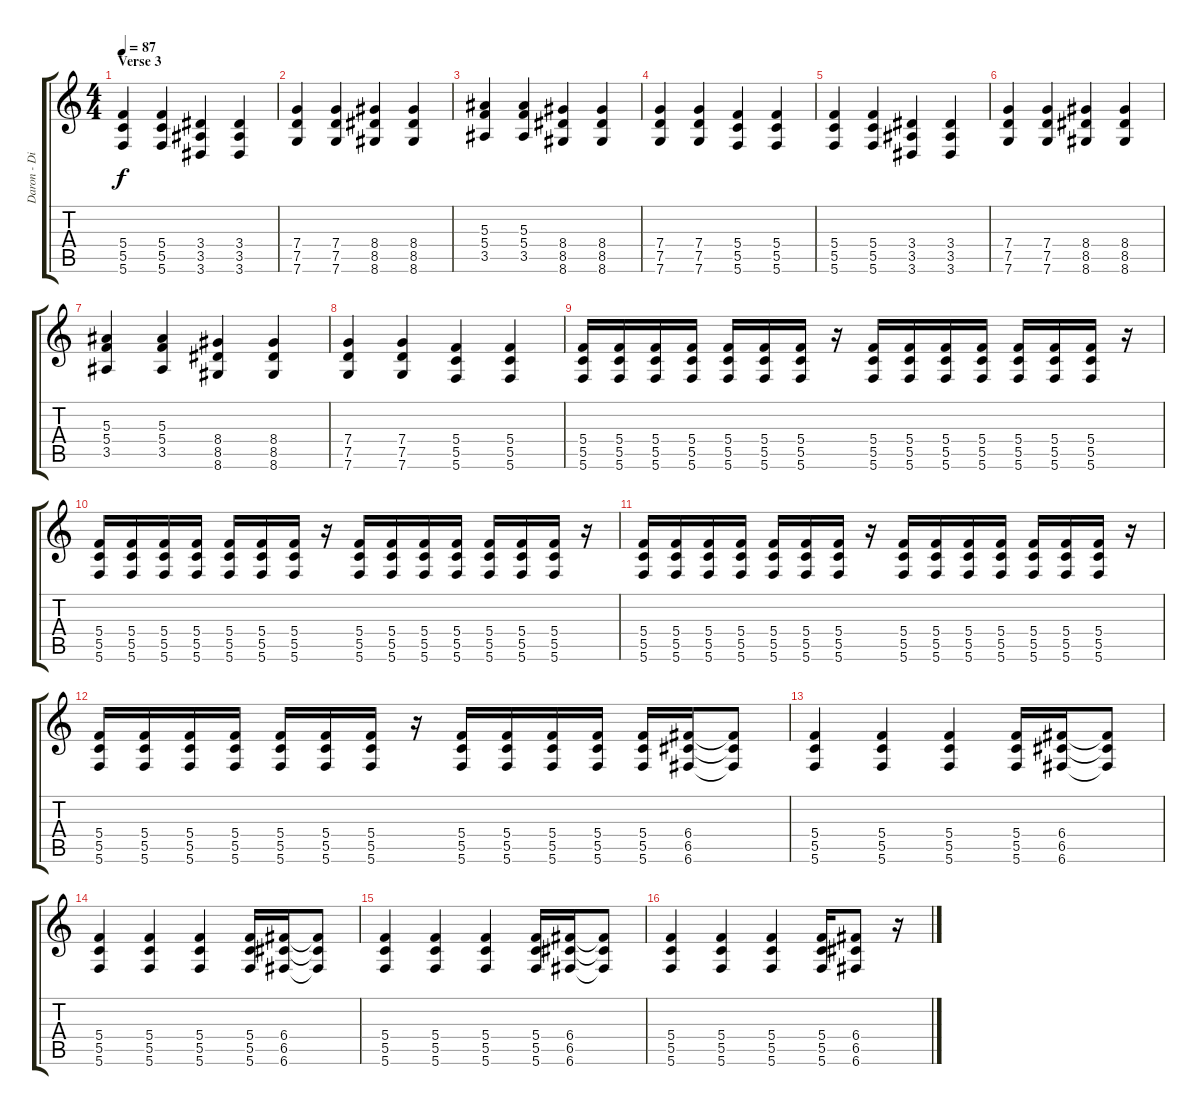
\track ("Daron - Distortion" "Daron - Di") {instrument distortionguitar}
\staff {score tabs}
\tuning (D4 A3 F3 C3 G2 C2) {hide}
\ts (4 4)
\section ("" "Verse 3")
\tempo 87
\clef g2
\ks c
(5.4 5.5 5.6).4{dy f} (5.4 5.5 5.6).4 (3.4 3.5 3.6).4 (3.4 3.5 3.6).4 |
(7.4 7.5 7.6).4 (7.4 7.5 7.6).4 (8.4 8.5 8.6).4 (8.4 8.5 8.6).4 |
(5.3 5.4 3.5).4 (5.3 5.4 3.5).4 (8.4 8.5 8.6).4 (8.4 8.5 8.6).4 |
(7.4 7.5 7.6).4 (7.4 7.5 7.6).4 (5.4 5.5 5.6).4 (5.4 5.5 5.6).4 |
(5.4 5.5 5.6).4 (5.4 5.5 5.6).4 (3.4 3.5 3.6).4 (3.4 3.5 3.6).4 |
(7.4 7.5 7.6).4 (7.4 7.5 7.6).4 (8.4 8.5 8.6).4 (8.4 8.5 8.6).4 |
(5.3 5.4 3.5).4 (5.3 5.4 3.5).4 (8.4 8.5 8.6).4 (8.4 8.5 8.6).4 |
(7.4 7.5 7.6).4 (7.4 7.5 7.6).4 (5.4 5.5 5.6).4 (5.4 5.5 5.6).4 |
(5.4 5.5 5.6).16 (5.4 5.5 5.6).16 (5.4 5.5 5.6).16 (5.4 5.5 5.6).16 (5.4 5.5 5.6).16 (5.4 5.5 5.6).16 (5.4 5.5 5.6).16 r.16 (5.4 5.5 5.6).16 (5.4 5.5 5.6).16 (5.4 5.5 5.6).16 (5.4 5.5 5.6).16 (5.4 5.5 5.6).16 (5.4 5.5 5.6).16 (5.4 5.5 5.6).16 r.16 |
(5.4 5.5 5.6).16 (5.4 5.5 5.6).16 (5.4 5.5 5.6).16 (5.4 5.5 5.6).16 (5.4 5.5 5.6).16 (5.4 5.5 5.6).16 (5.4 5.5 5.6).16 r.16 (5.4 5.5 5.6).16 (5.4 5.5 5.6).16 (5.4 5.5 5.6).16 (5.4 5.5 5.6).16 (5.4 5.5 5.6).16 (5.4 5.5 5.6).16 (5.4 5.5 5.6).16 r.16 |
(5.4 5.5 5.6).16 (5.4 5.5 5.6).16 (5.4 5.5 5.6).16 (5.4 5.5 5.6).16 (5.4 5.5 5.6).16 (5.4 5.5 5.6).16 (5.4 5.5 5.6).16 r.16 (5.4 5.5 5.6).16 (5.4 5.5 5.6).16 (5.4 5.5 5.6).16 (5.4 5.5 5.6).16 (5.4 5.5 5.6).16 (5.4 5.5 5.6).16 (5.4 5.5 5.6).16 r.16 |
(5.4 5.5 5.6).16 (5.4 5.5 5.6).16 (5.4 5.5 5.6).16 (5.4 5.5 5.6).16 (5.4 5.5 5.6).16 (5.4 5.5 5.6).16 (5.4 5.5 5.6).16 r.16 (5.4 5.5 5.6).16 (5.4 5.5 5.6).16 (5.4 5.5 5.6).16 (5.4 5.5 5.6).16 (5.4 5.5 5.6).16 (6.4 6.5 6.6).16 (6.4{t} 6.5{t} 6.6{t}).8 |
(5.4 5.5 5.6).4 (5.4 5.5 5.6).4 (5.4 5.5 5.6).4 (5.4 5.5 5.6).16 (6.4 6.5 6.6).16 (6.4{t} 6.5{t} 6.6{t}).8 |
(5.4 5.5 5.6).4 (5.4 5.5 5.6).4 (5.4 5.5 5.6).4 (5.4 5.5 5.6).16 (6.4 6.5 6.6).16 (6.4{t} 6.5{t} 6.6{t}).8 |
(5.4 5.5 5.6).4 (5.4 5.5 5.6).4 (5.4 5.5 5.6).4 (5.4 5.5 5.6).16 (6.4 6.5 6.6).16 (6.4{t} 6.5{t} 6.6{t}).8 |
(5.4 5.5 5.6).4 (5.4 5.5 5.6).4 (5.4 5.5 5.6).4 (5.4 5.5 5.6).16 (6.4 6.5 6.6).8 r.16
